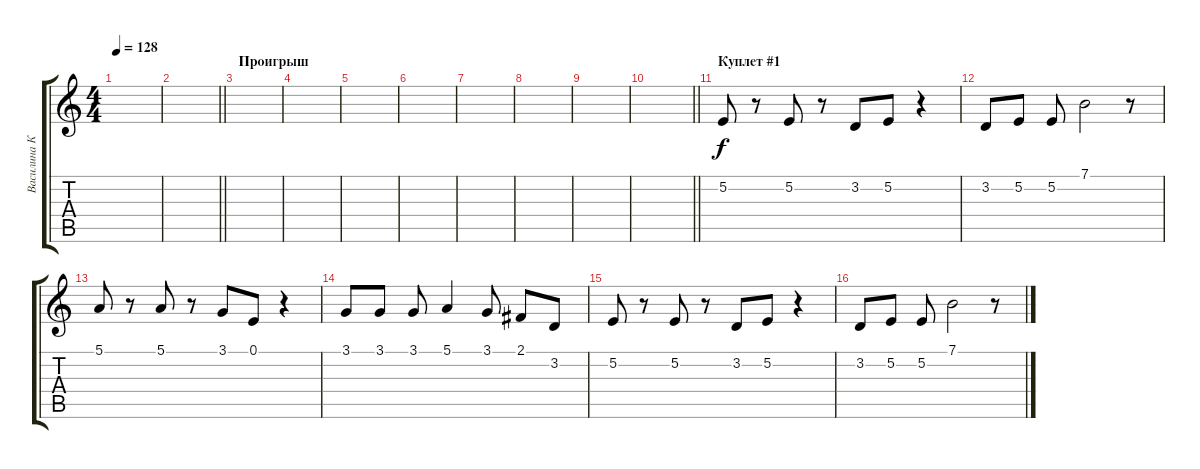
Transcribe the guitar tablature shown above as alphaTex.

\track ("Василина Кичигина" "Василина К") {instrument stringensemble1}
\staff {score tabs}
\tuning (E4 B3 G3 D3 A2 E2) {hide}
\ts (4 4)
\tempo 128
\clef g2
\ks c
|
\barLineRight lightlight
|
\section ("" "Проигрыш")
|
|
|
|
|
|
|
\barLineRight lightlight
|
\section ("" "Куплет #1")
5.2.8{volume 10 instrument stringensemble1} r.8 5.2.8 r.8 3.2.8 5.2.8 r.4 |
3.2.8 5.2.8 5.2.8 7.1.2 r.8 |
5.1.8 r.8 5.1.8 r.8 3.1.8 0.1.8 r.4 |
3.1.8 3.1.8 3.1.8 5.1.4 3.1.8 2.1.8 3.2.8 |
5.2.8 r.8 5.2.8 r.8 3.2.8 5.2.8 r.4 |
3.2.8 5.2.8 5.2.8 7.1.2 r.8
